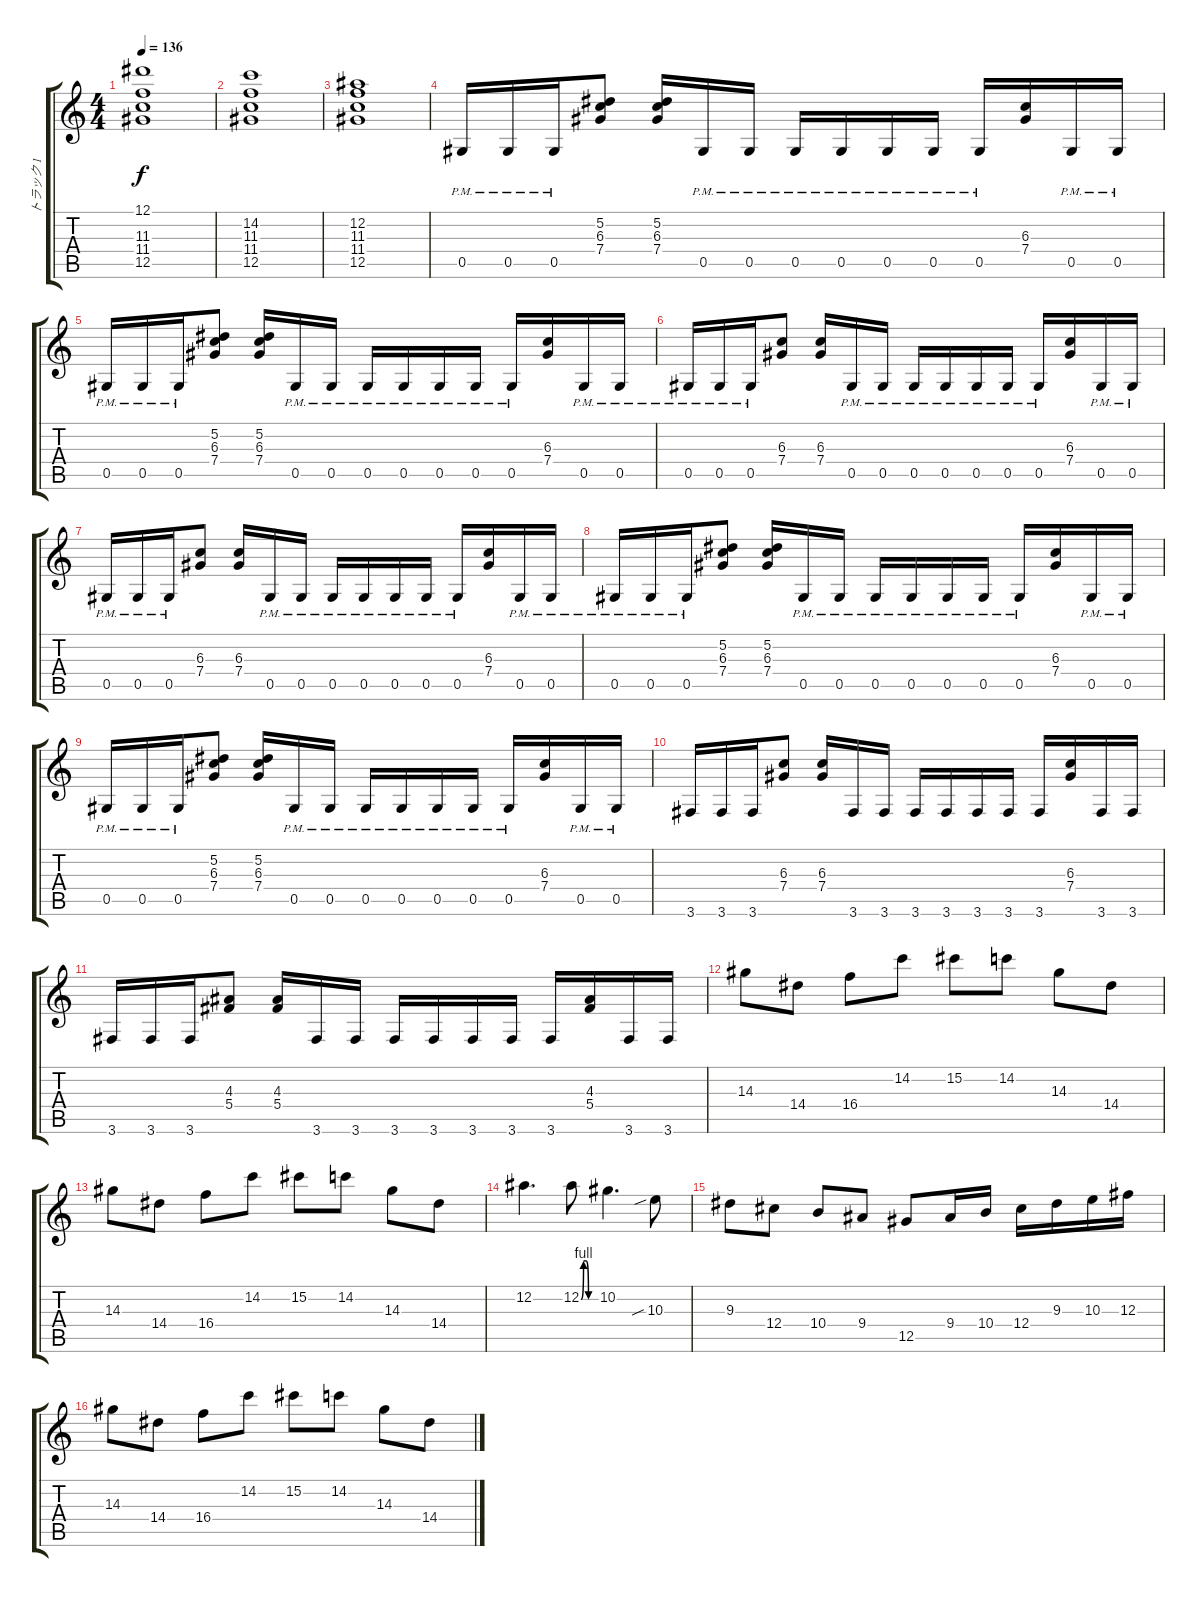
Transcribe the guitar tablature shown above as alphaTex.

\track ("トラック 1" "トラック 1") {instrument distortionguitar}
\staff {score tabs}
\tuning (Eb4 Bb3 Gb3 Db3 Ab2 Eb2) {hide}
\ts (4 4)
\tempo 136
\clef g2
\ks c
(12.1{t} 11.3{t} 11.4{t} 12.5{t}).1{dy f} |
(14.2 11.3 11.4 12.5).1 |
(12.2 11.3 11.4 12.5).1 |
0.5{pm}.16 0.5{pm}.16 0.5{pm}.16 (5.2 6.3 7.4).8 (5.2 6.3 7.4).16 0.5{pm}.16 0.5{pm}.16 0.5{pm}.16 0.5{pm}.16 0.5{pm}.16 0.5{pm}.16 0.5{pm}.16 (6.3 7.4).16 0.5{pm}.16 0.5{pm}.16 |
0.5{pm}.16 0.5{pm}.16 0.5{pm}.16 (5.2 6.3 7.4).8 (5.2 6.3 7.4).16 0.5{pm}.16 0.5{pm}.16 0.5{pm}.16 0.5{pm}.16 0.5{pm}.16 0.5{pm}.16 0.5{pm}.16 (6.3 7.4).16 0.5{pm}.16 0.5{pm}.16 |
0.5{pm}.16 0.5{pm}.16 0.5{pm}.16 (6.3 7.4).8 (6.3 7.4).16 0.5{pm}.16 0.5{pm}.16 0.5{pm}.16 0.5{pm}.16 0.5{pm}.16 0.5{pm}.16 0.5{pm}.16 (6.3 7.4).16 0.5{pm}.16 0.5{pm}.16 |
0.5{pm}.16 0.5{pm}.16 0.5{pm}.16 (6.3 7.4).8 (6.3 7.4).16 0.5{pm}.16 0.5{pm}.16 0.5{pm}.16 0.5{pm}.16 0.5{pm}.16 0.5{pm}.16 0.5{pm}.16 (6.3 7.4).16 0.5{pm}.16 0.5{pm}.16 |
0.5{pm}.16 0.5{pm}.16 0.5{pm}.16 (5.2 6.3 7.4).8 (5.2 6.3 7.4).16 0.5{pm}.16 0.5{pm}.16 0.5{pm}.16 0.5{pm}.16 0.5{pm}.16 0.5{pm}.16 0.5{pm}.16 (6.3 7.4).16 0.5{pm}.16 0.5{pm}.16 |
0.5{pm}.16 0.5{pm}.16 0.5{pm}.16 (5.2 6.3 7.4).8 (5.2 6.3 7.4).16 0.5{pm}.16 0.5{pm}.16 0.5{pm}.16 0.5{pm}.16 0.5{pm}.16 0.5{pm}.16 0.5{pm}.16 (6.3 7.4).16 0.5{pm}.16 0.5{pm}.16 |
3.6.16 3.6.16 3.6.16 (6.3 7.4).8 (6.3 7.4).16 3.6.16 3.6.16 3.6.16 3.6.16 3.6.16 3.6.16 3.6.16 (6.3 7.4).16 3.6.16 3.6.16 |
3.6.16 3.6.16 3.6.16 (4.3 5.4).8 (4.3 5.4).16 3.6.16 3.6.16 3.6.16 3.6.16 3.6.16 3.6.16 3.6.16 (4.3 5.4).16 3.6.16 3.6.16 |
14.3.8 14.4.8 16.4.8 14.2.8 15.2.8 14.2.8 14.3.8 14.4.8 |
14.3.8 14.4.8 16.4.8 14.2.8 15.2.8 14.2.8 14.3.8 14.4.8 |
12.2.4{d} 12.2{be (custom 0 0 10 4 20 4 30 0 60 0)}.8 10.2.4{d} 10.3{sib}.8 |
9.3.8 12.4.8 10.4.8 9.4.8 12.5.8 9.4.16 10.4.16 12.4.16 9.3.16 10.3.16 12.3.16 |
14.3.8 14.4.8 16.4.8 14.2.8 15.2.8 14.2.8 14.3.8 14.4.8
